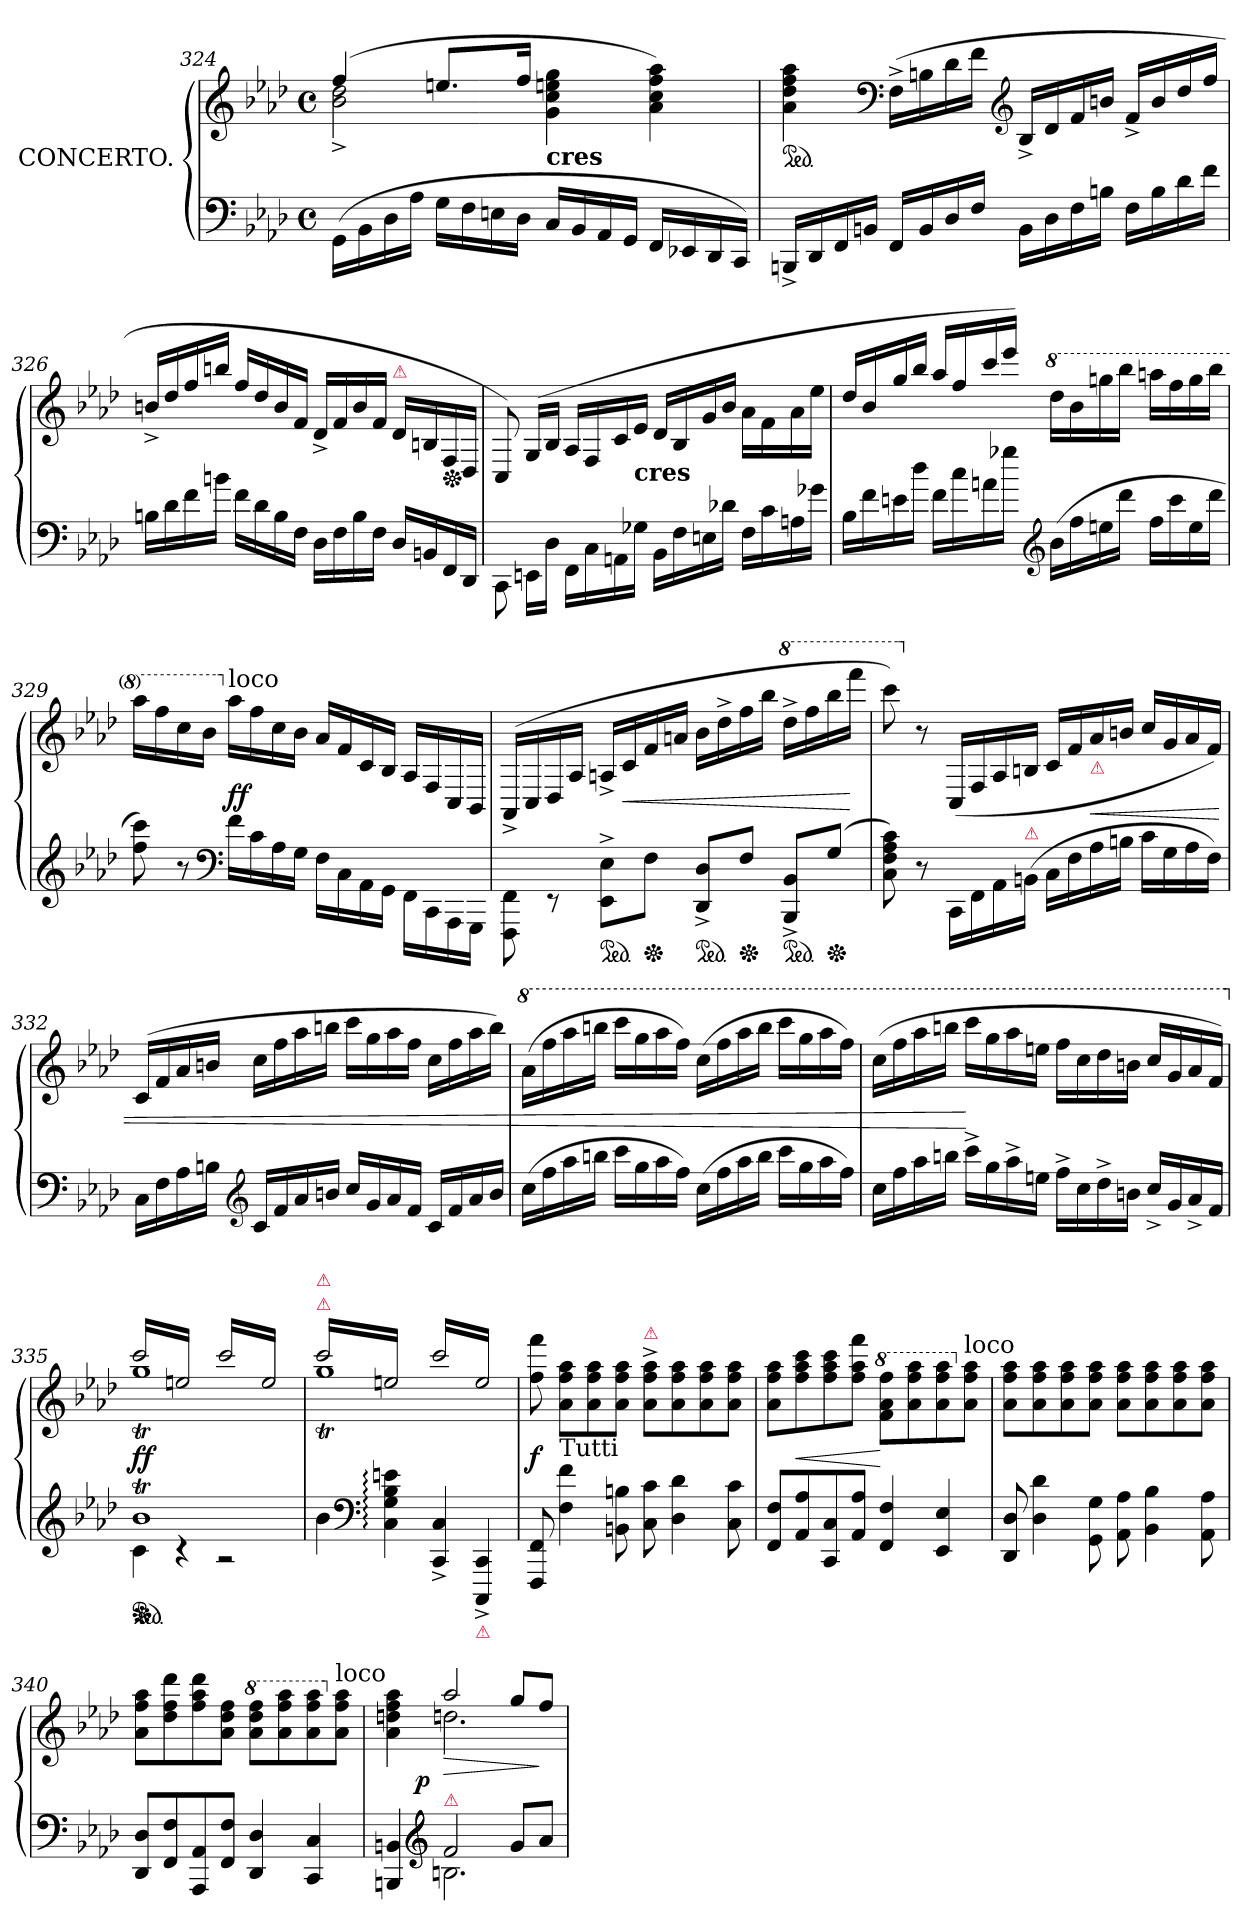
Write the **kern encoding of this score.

**kern	**kern	**dynam
*part1	*part1	*part1
*staff2	*staff1	*staff1/2
*I"CONCERTO.	*	*
*clefF4	*clefG2	*
*k[b-e-a-d-]	*k[b-e-a-d-]	*
*f:	*f:	*
*M4/4	*M4/4	*
*met(c)	*met(c)	*
=324	=324	=324
*	*^	*
(>16GG\LL	(>4ff	2b-^< 2dd-^<	.
16BB-\	.	.	.
16D-\	.	.	.
16A-\JJ	.	.	.
16GLL	8.eenL	.	.
16F	.	.	.
16En	.	.	.
16D-JJ	16ffJk	.	.
!	!LO:TX:c:B:t=cres	!	!
16CLL	2ryy	4g 4cc 4een 4gg	.
16BB-	.	.	.
16AA-	.	.	.
16GGJJ	.	.	.
16FFLL	.	4a- 4cc 4ff 4aa-)	.
16EE-X	.	.	.
16DD-	.	.	.
16CCJJ)	.	.	.
*	*v	*v	*
=325	=325	=325
*	*ped	*
16BBBn^>LL	4a- 4dd- 4ff 4aa-	.
16DD-	.	.
16FF	.	.
16BBnJJ	.	.
*	*clefF4	*
16FFLL	(>16F^<LL	.
16BB	16Bn	.
16D-	16d-	.
16FJJ	16fJJ	.
*	*clefG2	*
16BBLL	16B^<LL	.
16D-	16d-	.
16F	16f	.
16BnJJ	16bnJJ	.
16FLL	16f^</LL	.
16B	16b/	.
16d-	16dd-/	.
16fJJ	16ff/JJ	.
=326	=326	=326
16BnLL	16bn^</LL	.
16d-	16dd-/	.
16f\	16ff/	.
16bn\JJ	16bbn/JJ	.
16f\LL	16ff/LL	.
16d-\	16dd-/	.
16B	16b	.
16FJJ	16fJJ	.
16D-LL	16d-^<LL	.
16F	16f	.
16B	16b	.
16FJJ	16fJJ	.
!	!LO:TX:a:color=crimson:t=⚠	!
16D-LL	16d-\LL	.
16BBn	16Bn/	.
*	*Xped	*
16FF	16F/	.
16DD-JJ	16D-/JJ	.
=327	=327	=327
8CC\	8C/)	.
16EEn\LL	(>16G/LL	.
16D-\JJ	16B-/JJ	.
16FF\LL	16A-/LL	.
16C\	16F/	.
16AAn	16c	.
!	!LO:TX:c:B:t=cres	!
16G-XJJ	16e-JJ	.
16BB-LL	16d-LL	.
16F	16B-	.
16En	16g	.
16d-XJJ	16b-JJ	.
16F\LL	16a-LL	.
16c\	16f	.
16An\	16a-	.
16g-X\JJ	16ee-JJ	.
=328	=328	=328
16B-\LL	16dd-/LL	.
16f\	16b-/	.
16en\	16gg/	.
16dd-\JJ	16bb-/JJ	.
16f\LL	16aa-/LL	.
16cc\	16ff/	.
16an\	16ccc/	.
16gg-XJJ	16eee-JJ)	.
*clefG2	*	*
*	*8va	*
(>16b-LL	16ddd-LL	.
16ff	16bb-	.
16een	16gggn	.
16ddd-JJ	16bbb-JJ	.
16ffLL	16aaanLL	.
16ccc	16fff	.
16ee	16ggg	.
16ddd-JJ	16bbb-JJ	.
=329	=329	=329
8ff 8ccc)	16aaa-LL	.
.	16fff	.
8r	16ccc	.
.	16bb-JJ	.
*clefF4	*	*
*	*X8va	*
!	!LO:TX:a:t=loco	!
16fLL	16aa-LL	ff
16c	16ff	.
16A-	16cc	.
16GJJ	16b-JJ	.
16F\LL	16a-LL	.
16C\	16f	.
16AA-\	16c	.
16GG\JJ	16B-JJ	.
16FF\LL	16A-/LL	.
16CC\	16F/	.
16AAA-\	16C/	.
16GGG\JJ	16BB-/JJ	.
=330	=330	=330
8FFF\ 8FF\	(>16AA-^>/LL	.
.	16C/	.
8rEE	16D-/	.
.	16A-/JJ	.
!LO:TX:a:color=crimson:t=⚠	!	!
*ped	*	*
8EE-^<\ 8E-^<\L	16An^>/LL	.
.	16c	<
*Xped	*	*
8FJ	16f	.
.	16anJJ	.
!LO:TX:a:color=crimson:t=⚠	!	!
*ped	*	*
8DD-^< 8D-^<L	16b-LL	.
.	16dd-^>	.
*Xped	*	*
8FJ	16ff	.
.	16bb-JJ	.
*	*8va	*
!LO:TX:a:color=crimson:t=⚠	!	!
*ped	*	*
8BBB-^< 8BB-^<L	16ddd-^>LL	.
.	16fff	.
*Xped	*	*
(>8GJ	16bbb-	.
.	16ffffJJ	[
=331	=331	=331
8C 8F 8A- 8c)	8cccc)	.
*	*X8va	*
8r	8r	.
16CC\LL	(>16C/LL	.
16FF\	16F/	.
16AA-\	16A-/	.
!LO:TX:a:color=crimson:t=⚠	!	!
(>16BBn\JJ	16Bn/JJ	.
16CLL	16cLL	.
16F	16f	.
!	!LO:TX:b:color=crimson:t=⚠	!
!	!	!LO:HP:b
16A-	16a-	<
16BnJJ	16bnJJ	.
16cLL	16ccLL	.
16G	16g	.
16A-	16a-	.
16FJJ)	16fJJ)	.
=332	=332	=332
16CLL	(>16cLL	.
16F	16f	.
16A-	16a-	.
16BnJJ	16bnJJ	.
*clefG2	*	*
16cLL	16ccLL	.
16f	16ff	.
16a-	16aa-	.
16bnJJ	16bbnJJ	.
16ccLL	16cccLL	.
16g	16gg	.
16a-	16aa-	.
16fJJ	16ffJJ	.
16cLL	16ccLL	.
16f	16ff	.
16a-	16aa-	.
16bJJ	16bbJJ)	.
=333	=333	=333
*	*8va	*
(>16ccLL	(>16aa-LL	.
16ff	16fff	.
16aa-	16aaa-	.
16bbnJJ	16bbbnJJ	.
16cccLL	16ccccLL	.
16gg	16ggg	.
16aa-	16aaa-	.
16ffJJ)	16fffJJ)	.
(>16ccLL	(>16cccLL	.
16ff	16fff	.
16aa-	16aaa-	.
16bbJJ	16bbbJJ	.
16cccLL	16ccccLL	.
16gg	16ggg	.
16aa-	16aaa-	.
16ffJJ)	16fffJJ)	.
=334	=334	=334
16ccLL	(>16cccLL	.
16ff	16fff	.
16aa-	16aaa-	.
16bbnJJ	16bbbnJJ	.
16ccc^<LL	16ccccLL	[
16gg	16ggg	.
16aa-^<	16aaa-	.
16eenJJ	16eeenJJ	.
16ff^<LL	16fffLL	.
16cc	16ccc	.
16dd-^<	16ddd-	.
16bnJJ	16bbnJJ	.
16cc^<LL	16cccLL	.
16g	16gg	.
16a-^<	16aa-	.
16fJJ	16ffJJ)	.
=335	=335	=335
*^	*	*
*	*	*X8va	*
*	*	*^	*
!	!	!LO:TX:a:t=loco	!	!
!	!	!LO:TX:a:color=crimson:t=⚠	!	!
!LO:TX:a:color=crimson:t=⚠	!	!	!	!
!LO:TX:a:color=crimson:t=⚠	!	!	!	!
*ped	*	*	*	*
*Xped	*	*	*	*
*	*	*tremolo	*	*
1b-T	4c	(<16cccLL	1ggt	ff
.	.	16een)	.	.
.	.	16ccc	.	.
.	.	16een)	.	.
.	4rc	16ccc	.	.
.	.	16een)	.	.
.	.	16ccc	.	.
.	.	16een)JJ	.	.
.	2rA	(<16cccLL	.	.
.	.	16ee)	.	.
.	.	16ccc	.	.
.	.	16ee)	.	.
.	.	16ccc	.	.
.	.	16ee)	.	.
.	.	16ccc	.	.
.	.	16ee)JJ	.	.
*v	*v	*	*	*
=336	=336	=336	=336
!	!LO:TX:a:color=crimson:t=⚠	!	!
!	!LO:TX:a:color=crimson:t=⚠	!	!
4b-	(<16cccLL	1ggt	.
.	16ee)	.	.
.	16ccc	.	.
.	16ee)	.	.
*clefF4	*	*	*
4C: 4G: 4B-: 4en:	16ccc	.	.
.	16ee)	.	.
.	16ccc	.	.
.	16ee)JJ	.	.
4CC^> 4C^>	(<16cccLL	.	.
.	16ee)	.	.
.	16ccc	.	.
.	16ee)	.	.
!LO:TX:b:color=crimson:t=⚠	!	!	!
4CCC^> 4CC^>	16ccc	.	.
.	16ee)	.	.
.	16ccc	.	.
.	16ee)JJ	.	.
*	*Xtremolo	*	*
*	*v	*v	*
=337	=337	=337
8FFF! 8FF!	8ff! 8fff!	f
.	.	.
!	!LO:TX:b:t=Tutti	!
4F! 4f!	8a-!\ 8ff!\ 8aa-!\L	.
.	.	.
.	8a-!\ 8ff!\ 8aa-!\	.
8BBn! 8Bn!	8a-!\ 8ff!\ 8aa-!\J	.
!	!LO:TX:a:color=crimson:t=⚠	!
8C! 8c!	8a-!^<\ 8ff!^<\ 8aa-!^<\L	.
4D-! 4d-!	8a-!\ 8ff!\ 8aa-!\	.
.	8a-!\ 8ff!\ 8aa-!\	.
8C! 8c!	8a-!\ 8ff!\ 8aa-!\J	.
=338	=338	=338
8FF! 8F!L	8a-!\ 8ff!\ 8aa-!\L	.
8AA-! 8A-!	8ff!\ 8aa-!\ 8ccc!\	<
8CC! 8C!	8ff!\ 8aa-!\ 8ccc!\	.
8AA-! 8A-!J	8ff!\ 8aa-!\ 8fff!\J	.
*	*8va	*
4FF! 4F!	8ff!\ 8aa-!\ 8fff!\L	[
.	8aa-!\ 8fff!\ 8aaa-!\	.
4EE-! 4E-!	8aa-!\ 8fff!\ 8aaa-!\	.
*	*X8va	*
!	!LO:TX:a:t=loco	!
.	8a-!\ 8ff!\ 8aa-!\J	.
=339	=339	=339
8DD-! 8D-!	8a-!\ 8ff!\ 8aa-!\L	.
4D-! 4d-!	8a-!\ 8ff!\ 8aa-!\	.
.	8a-!\ 8ff!\ 8aa-!\	.
8GG!\ 8G!\	8a-!\ 8ff!\ 8aa-!\J	.
8AA-! 8A-!	8a-!\ 8ff!\ 8aa-!\L	.
4BB-! 4B-!	8a-!\ 8ff!\ 8aa-!\	.
.	8a-!\ 8ff!\ 8aa-!\	.
8AA-! 8A-!	8a-!\ 8ff!\ 8aa-!\J	.
=340	=340	=340
8DD-! 8D-!L	8a-!\ 8ff!\ 8aa-!\L	.
8FF! 8F!	8dd-! 8ff! 8ddd-!	.
8AAA-! 8AA-!	8ff! 8aa-! 8ddd-!	.
8FF! 8F!J	8a-! 8dd-! 8ff!J	.
*	*8va	*
4DD-! 4D-!	8aa-!\ 8ddd-!\ 8fff!\L	.
.	8aa-! 8fff! 8aaa-!	.
4CC! 4C!	8aa-! 8fff! 8aaa-!	.
*	*X8va	*
!	!LO:TX:a:t=loco	!
.	8a-! 8ff! 8aa-!J	.
=341	=341	=341
*^	*^	*
*	*	*	*^	*
4BBBn! 4BBn!	4ryy	4a-! 4ddn! 4ff! 4aa-!	4ryy	8ryy	.
.	.	.	.	2..ryy	p
*clefG2	*	*	*	*	*
!LO:TX:a:color=crimson:t=⚠	!	!	!	!	!
2f!	2.Bn!	2aa-!	2.ddn!	.	>
8g!L	.	8gg!L	.	.	.
8a-!J	.	8ff!J	.	.	]
*v	*v	*	*	*	*
*	*v	*v	*v	*
=	=	=
*-	*-	*-
